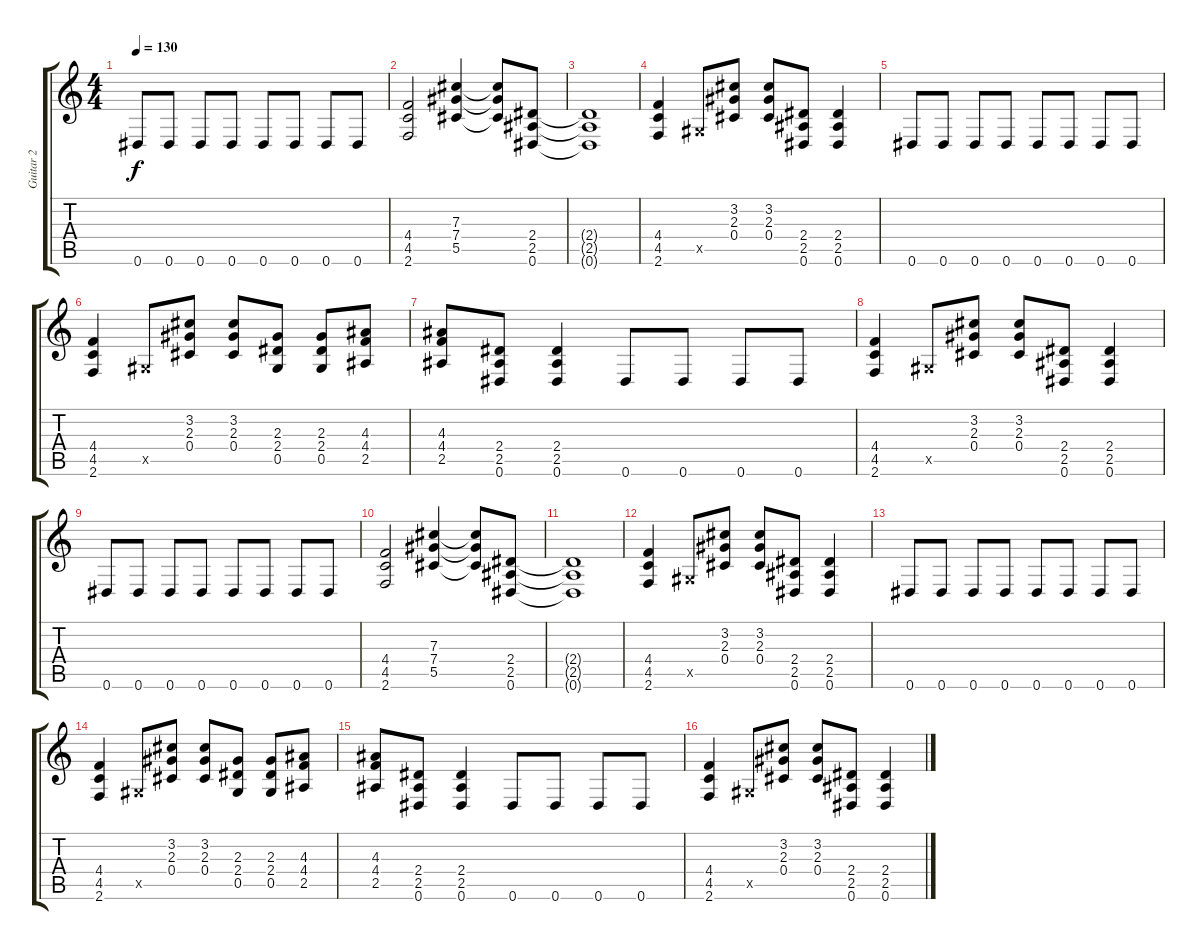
\track ("Guitar 2" "Guitar 2") {instrument distortionguitar}
\staff {score tabs}
\tuning (Eb4 Bb3 Gb3 Db3 Ab2 Eb2) {hide}
\ts (4 4)
\tempo 130
\clef g2
\ks c
0.6.8{dy f} 0.6.8 0.6.8 0.6.8 0.6.8 0.6.8 0.6.8 0.6.8 |
(4.4 4.5 2.6).2 (7.3 7.4 5.5).4 (7.3{t} 7.4{t} 5.5{t}).8 (2.4 2.5 0.6).8 |
(2.4{t} 2.5{t} 0.6{t}).1 |
(4.4 4.5 2.6).4 0.5{x}.8 (3.2 2.3 0.4).8 (3.2 2.3 0.4).8 (2.4 2.5 0.6).8 (2.4 2.5 0.6).4 |
0.6.8 0.6.8 0.6.8 0.6.8 0.6.8 0.6.8 0.6.8 0.6.8 |
(4.4 4.5 2.6).4 0.5{x}.8 (3.2 2.3 0.4).8 (3.2 2.3 0.4).8 (2.3 2.4 0.5).8 (2.3 2.4 0.5).8 (4.3 4.4 2.5).8 |
(4.3 4.4 2.5).8 (2.4 2.5 0.6).8 (2.4 2.5 0.6).4 0.6.8 0.6.8 0.6.8 0.6.8 |
(4.4 4.5 2.6).4 0.5{x}.8 (3.2 2.3 0.4).8 (3.2 2.3 0.4).8 (2.4 2.5 0.6).8 (2.4 2.5 0.6).4 |
0.6.8 0.6.8 0.6.8 0.6.8 0.6.8 0.6.8 0.6.8 0.6.8 |
(4.4 4.5 2.6).2 (7.3 7.4 5.5).4 (7.3{t} 7.4{t} 5.5{t}).8 (2.4 2.5 0.6).8 |
(2.4{t} 2.5{t} 0.6{t}).1 |
(4.4 4.5 2.6).4 0.5{x}.8 (3.2 2.3 0.4).8 (3.2 2.3 0.4).8 (2.4 2.5 0.6).8 (2.4 2.5 0.6).4 |
0.6.8 0.6.8 0.6.8 0.6.8 0.6.8 0.6.8 0.6.8 0.6.8 |
(4.4 4.5 2.6).4 0.5{x}.8 (3.2 2.3 0.4).8 (3.2 2.3 0.4).8 (2.3 2.4 0.5).8 (2.3 2.4 0.5).8 (4.3 4.4 2.5).8 |
(4.3 4.4 2.5).8 (2.4 2.5 0.6).8 (2.4 2.5 0.6).4 0.6.8 0.6.8 0.6.8 0.6.8 |
(4.4 4.5 2.6).4 0.5{x}.8 (3.2 2.3 0.4).8 (3.2 2.3 0.4).8 (2.4 2.5 0.6).8 (2.4 2.5 0.6).4
